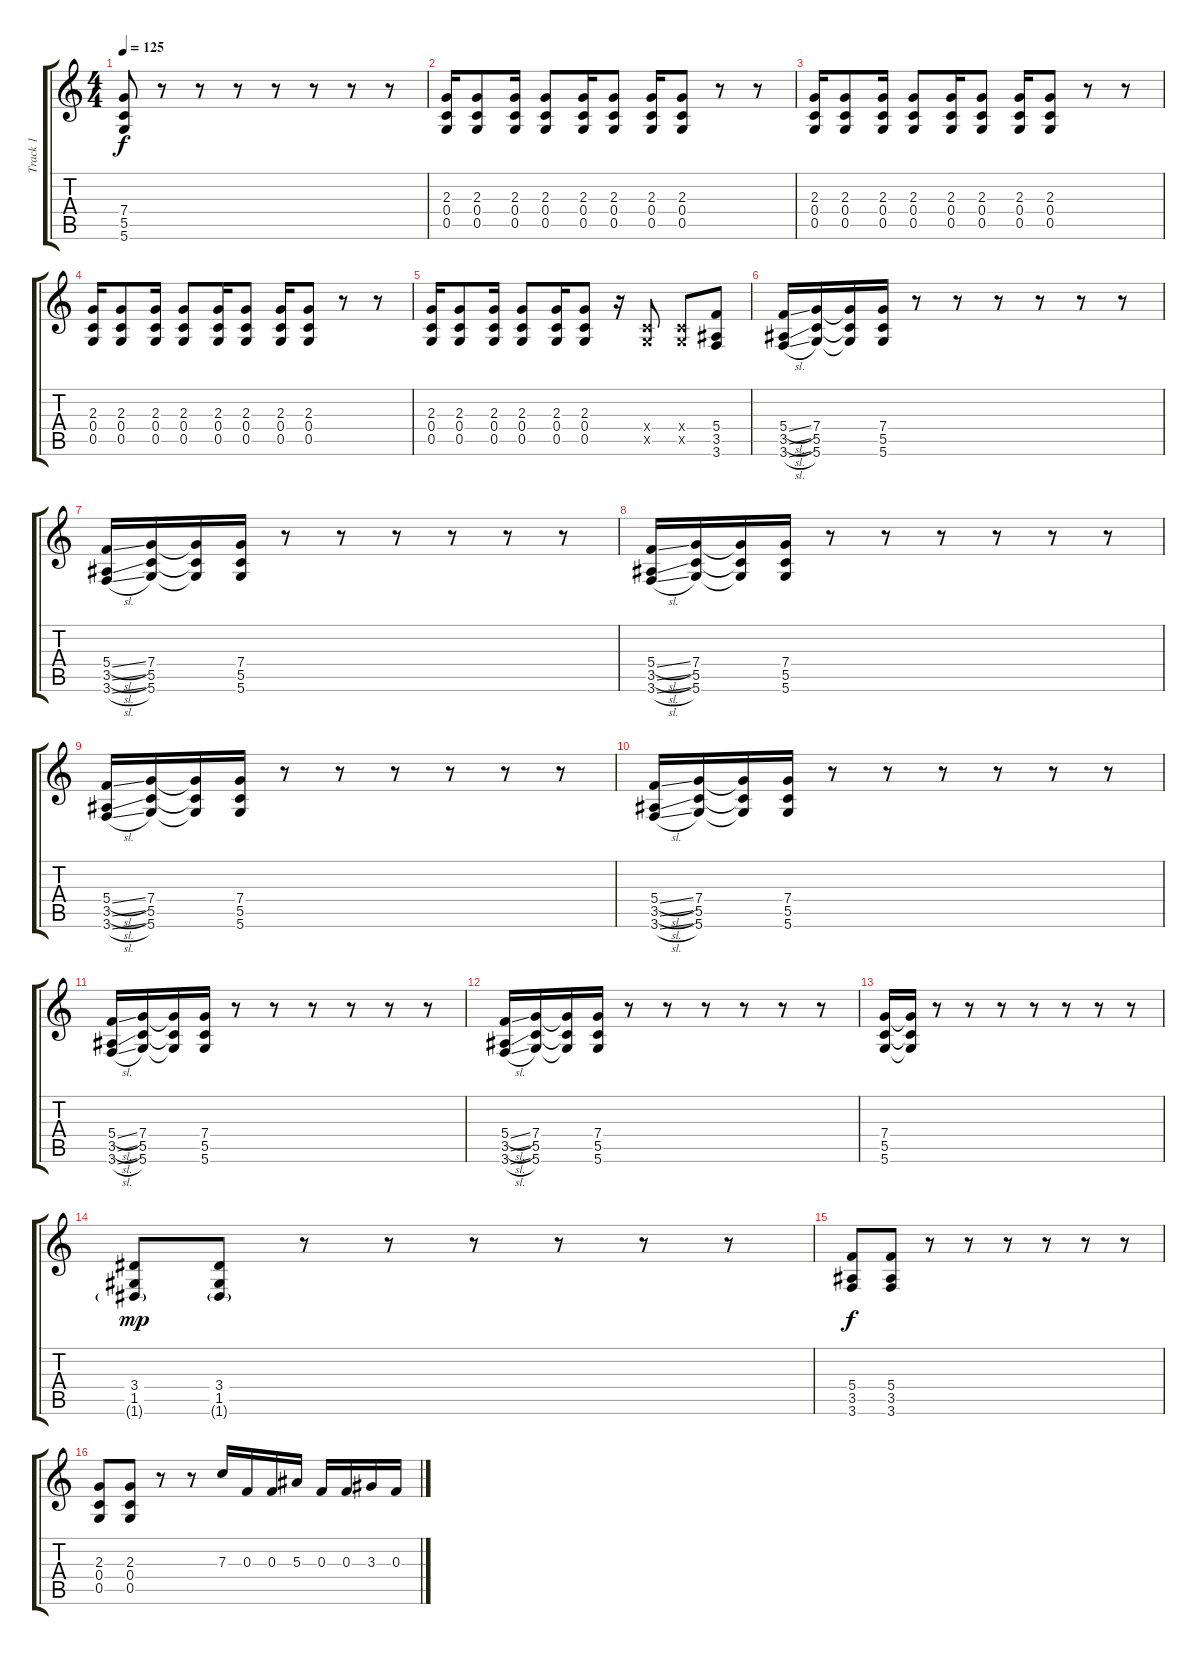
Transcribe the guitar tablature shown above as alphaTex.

\track ("Track 1" "Track 1") {instrument distortionguitar}
\staff {score tabs}
\tuning (D4 A3 F3 C3 G2 D2) {hide}
\ts (4 4)
\tempo 125
\clef g2
\ks c
(7.4 5.5 5.6).8{dy f} r.8 r.8 r.8 r.8 r.8 r.8 r.8 |
(2.3 0.4 0.5).16 (2.3 0.4 0.5).8 (2.3 0.4 0.5).16 (2.3 0.4 0.5).8 (2.3 0.4 0.5).16 (2.3 0.4 0.5).8 (2.3 0.4 0.5).16 (2.3 0.4 0.5).8 r.8 r.8 |
(2.3 0.4 0.5).16 (2.3 0.4 0.5).8 (2.3 0.4 0.5).16 (2.3 0.4 0.5).8 (2.3 0.4 0.5).16 (2.3 0.4 0.5).8 (2.3 0.4 0.5).16 (2.3 0.4 0.5).8 r.8 r.8 |
(2.3 0.4 0.5).16 (2.3 0.4 0.5).8 (2.3 0.4 0.5).16 (2.3 0.4 0.5).8 (2.3 0.4 0.5).16 (2.3 0.4 0.5).8 (2.3 0.4 0.5).16 (2.3 0.4 0.5).8 r.8 r.8 |
(2.3 0.4 0.5).16 (2.3 0.4 0.5).8 (2.3 0.4 0.5).16 (2.3 0.4 0.5).8 (2.3 0.4 0.5).16 (2.3 0.4 0.5).8 r.16 (0.4{x} 0.5{x}).8 (0.4{x} 0.5{x}).8 (5.4 3.5 3.6).8 |
(5.4{sl} 3.5{sl} 3.6{sl}).16 (7.4 5.5 5.6).16 (7.4{t} 5.5{t} 5.6{t}).16 (7.4 5.5 5.6).16 r.8 r.8 r.8 r.8 r.8 r.8 |
(5.4{sl} 3.5{sl} 3.6{sl}).16 (7.4 5.5 5.6).16 (7.4{t} 5.5{t} 5.6{t}).16 (7.4 5.5 5.6).16 r.8 r.8 r.8 r.8 r.8 r.8 |
(5.4{sl} 3.5{sl} 3.6{sl}).16 (7.4 5.5 5.6).16 (7.4{t} 5.5{t} 5.6{t}).16 (7.4 5.5 5.6).16 r.8 r.8 r.8 r.8 r.8 r.8 |
(5.4{sl} 3.5{sl} 3.6{sl}).16 (7.4 5.5 5.6).16 (7.4{t} 5.5{t} 5.6{t}).16 (7.4 5.5 5.6).16 r.8 r.8 r.8 r.8 r.8 r.8 |
(5.4{sl} 3.5{sl} 3.6{sl}).16 (7.4 5.5 5.6).16 (7.4{t} 5.5{t} 5.6{t}).16 (7.4 5.5 5.6).16 r.8 r.8 r.8 r.8 r.8 r.8 |
(5.4{sl} 3.5{sl} 3.6{sl}).16 (7.4 5.5 5.6).16 (7.4{t} 5.5{t} 5.6{t}).16 (7.4 5.5 5.6).16 r.8 r.8 r.8 r.8 r.8 r.8 |
(5.4{sl} 3.5{sl} 3.6{sl}).16 (7.4 5.5 5.6).16 (7.4{t} 5.5{t} 5.6{t}).16 (7.4 5.5 5.6).16 r.8 r.8 r.8 r.8 r.8 r.8 |
(7.4 5.5 5.6).16 (7.4{t} 5.5{t} 5.6{t}).16 r.8 r.8 r.8 r.8 r.8 r.8 r.8 |
(3.4 1.5 1.6{g}).8{dy mp} (3.4 1.5 1.6{g}).8 r.8 r.8 r.8 r.8 r.8 r.8 |
(5.4 3.5 3.6).8{dy f} (5.4 3.5 3.6).8 r.8 r.8 r.8 r.8 r.8 r.8 |
(2.3 0.4 0.5).8 (2.3 0.4 0.5).8 r.8 r.8 7.3.16 0.3.16 0.3.16 5.3.16 0.3.16 0.3.16 3.3.16 0.3.16
